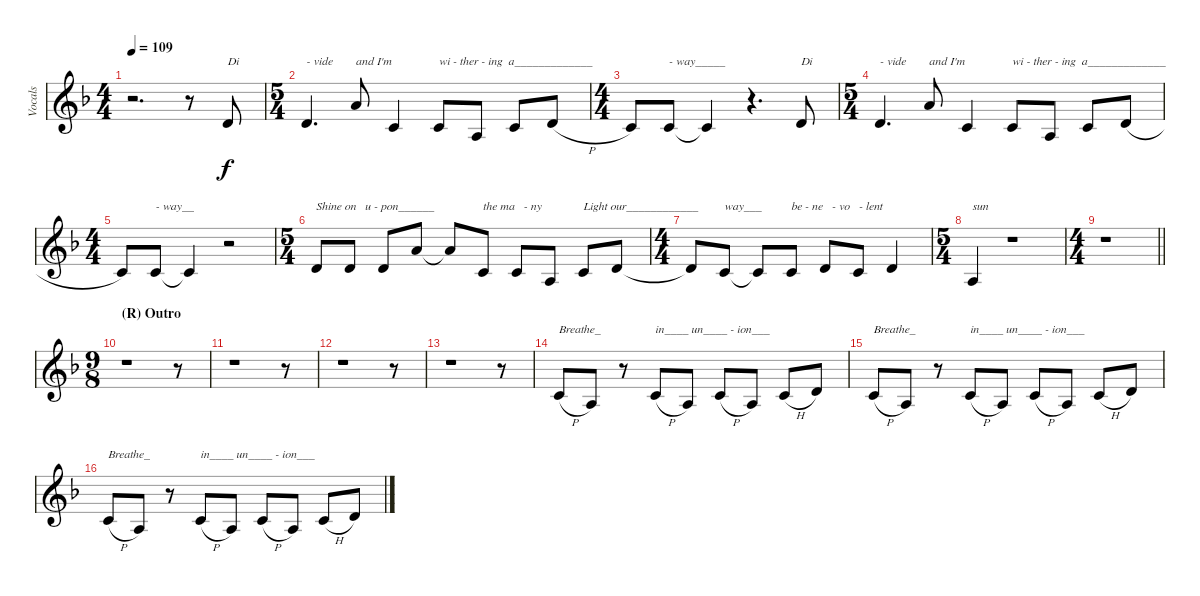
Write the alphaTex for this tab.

\track ("Vocals" "Vocals") {instrument tuba}
\staff {score}
\tuning (E4 B3 G3 D3 A2 E2) {hide}
\ts (4 4)
\tempo 109
\clef g2
\ks dminor
r.2{d dy f} r.8 3.2.8{txt "Di"} |
\ts (5 4)
3.2.4{d txt "- vide"} 5.1.8{txt "and I'm"} 1.2.4 1.2.8{txt "wi - ther - ing  a_____________"} 2.3.8{beam split} 1.2.8 3.2{h}.8 |
\ts (4 4)
1.2.8 1.2.8{txt "- way_____"} 1.2{t}.4 r.4{d} 3.2.8{txt "Di"} |
\ts (5 4)
3.2.4{d txt "- vide"} 5.1.8{txt "and I'm"} 1.2.4 1.2.8{txt "wi - ther - ing  a_____________"} 2.3.8{beam split} 1.2.8{beam merge} 3.2{h}.8 |
\ts (4 4)
1.2.8 1.2.8{txt "- way__"} 1.2{t}.4 r.2 |
\ts (5 4)
3.2.8{txt "Shine on   u - pon______"} 3.2.8{beam split} 3.2.8{beam merge} 5.1.8{beam split} 5.1{t}.8 1.2.8{txt "the ma   - ny"} 1.2.8 2.3.8{beam split} 1.2.8{txt "Light our____________" beam merge} 3.2.8 |
\ts (4 4)
3.2{t}.8 1.2.8{txt "way___" beam split} 1.2{t}.8{beam merge} 1.2.8{txt "be - ne   - vo   - lent" beam split} 3.2.8 1.2.8 3.2.4 |
\ts (5 4)
2.3.4{txt "sun"} r.1 |
\ts (4 4)
\barLineRight lightlight
r.1 |
\ts (9 8)
\section ("" "(R) Outro")
r.1 r.8 |
r.1 r.8 |
r.1 r.8 |
r.1 r.8 |
5.3{h}.8{txt "Breathe_"} 2.3.8 r.8 5.3{h}.8{txt "in____ un____ - ion___"} 2.3.8{beam split} 5.3{h}.8{beam merge} 2.3.8{beam split} 1.2{h}.8 3.2.8 |
5.3{h}.8{txt "Breathe_"} 2.3.8 r.8 5.3{h}.8{txt "in____ un____ - ion___"} 2.3.8{beam split} 5.3{h}.8{beam merge} 2.3.8{beam split} 1.2{h}.8 3.2.8 |
5.3{h}.8{txt "Breathe_"} 2.3.8 r.8 5.3{h}.8{txt "in____ un____ - ion___"} 2.3.8{beam split} 5.3{h}.8{beam merge} 2.3.8{beam split} 1.2{h}.8 3.2.8
